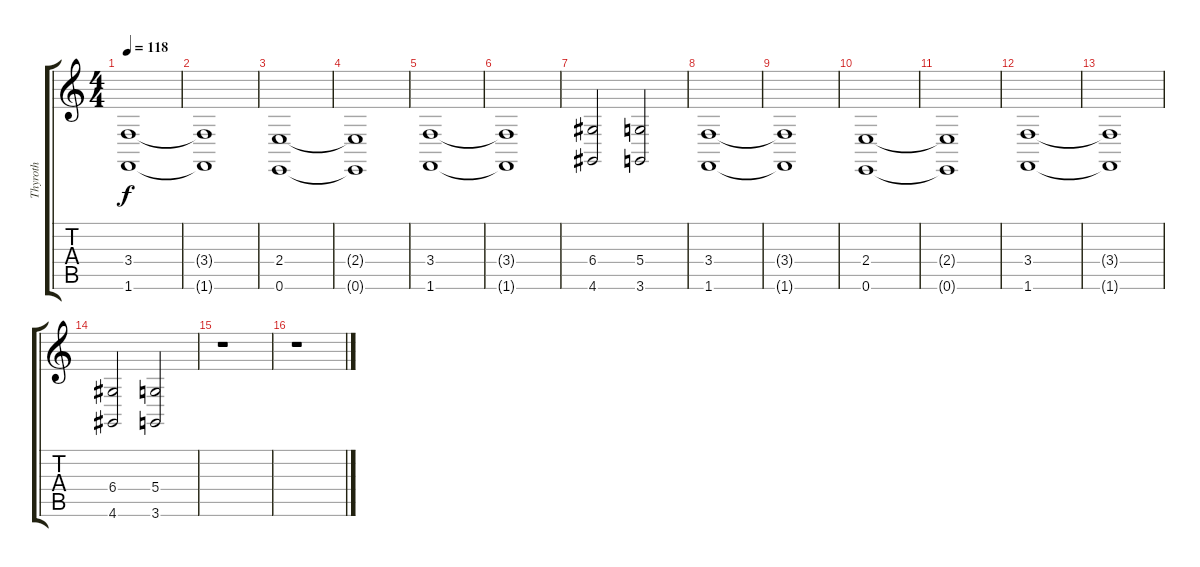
\track ("Thyroth" "Thyroth") {instrument stringensemble1}
\staff {score tabs}
\tuning (E4 B3 G3 D3 A2 E2) {hide}
\ts (4 4)
\tempo 118
\clef g2
\ks c
(3.4 1.6).1{dy f} |
(3.4{t} 1.6{t}).1 |
(2.4 0.6).1 |
(2.4{t} 0.6{t}).1 |
(3.4 1.6).1 |
(3.4{t} 1.6{t}).1 |
(6.4 4.6).2 (5.4 3.6).2 |
(3.4 1.6).1 |
(3.4{t} 1.6{t}).1 |
(2.4 0.6).1 |
(2.4{t} 0.6{t}).1 |
(3.4 1.6).1 |
(3.4{t} 1.6{t}).1 |
(6.4 4.6).2 (5.4 3.6).2 |
r.1 |
r.1
